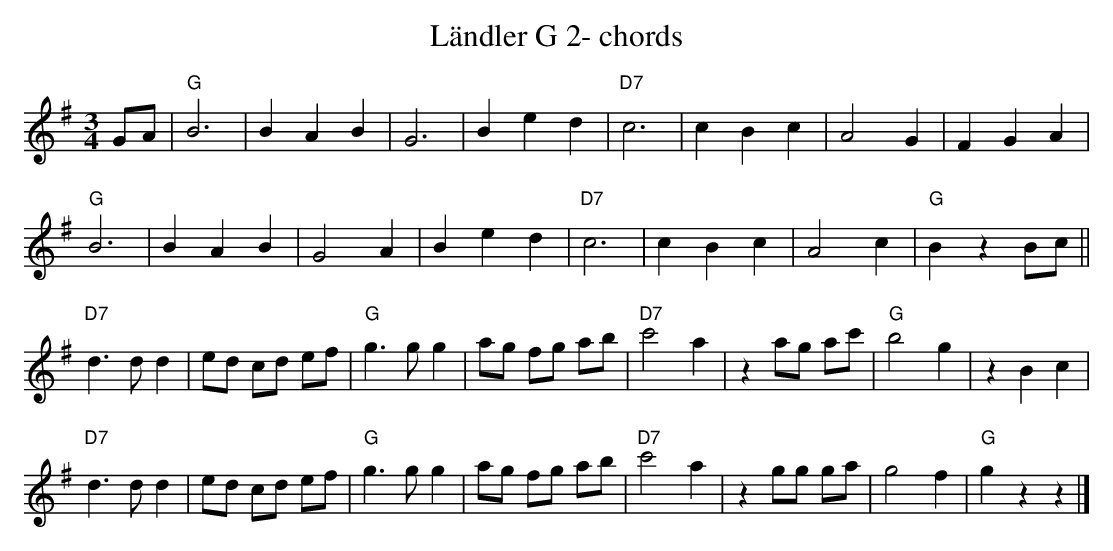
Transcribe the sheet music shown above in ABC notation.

X:1
T:L\"andler G 2- chords
M:3/4
L:1/4
K:G %%MIDI gchordon
G/2A/2 | "G"B3 | BAB | G3 | Bed | "D7"c3 | cBc | A2G | FGA |
"G"B3 | BAB | G2A | Bed | "D7"c3 | cBc | A2c | "G"BzB/2c/2 ||
"D7"d>dd | e/2d/2 c/2d/2 e/2f/2 | "G"g>gg | a/2g/2 f/2g/2 a/2b/2 | "D7"c'2a | z a/2g/2 a/2c'/2 | "G"b2g | zBc |
"D7"d>dd | e/2d/2 c/2d/2 e/2f/2 | "G"g>gg | a/2g/2 f/2g/2 a/2b/2 | "D7"c'2a | zg/2g/2 g/2a/2 | g2f | "G"gzz |]
